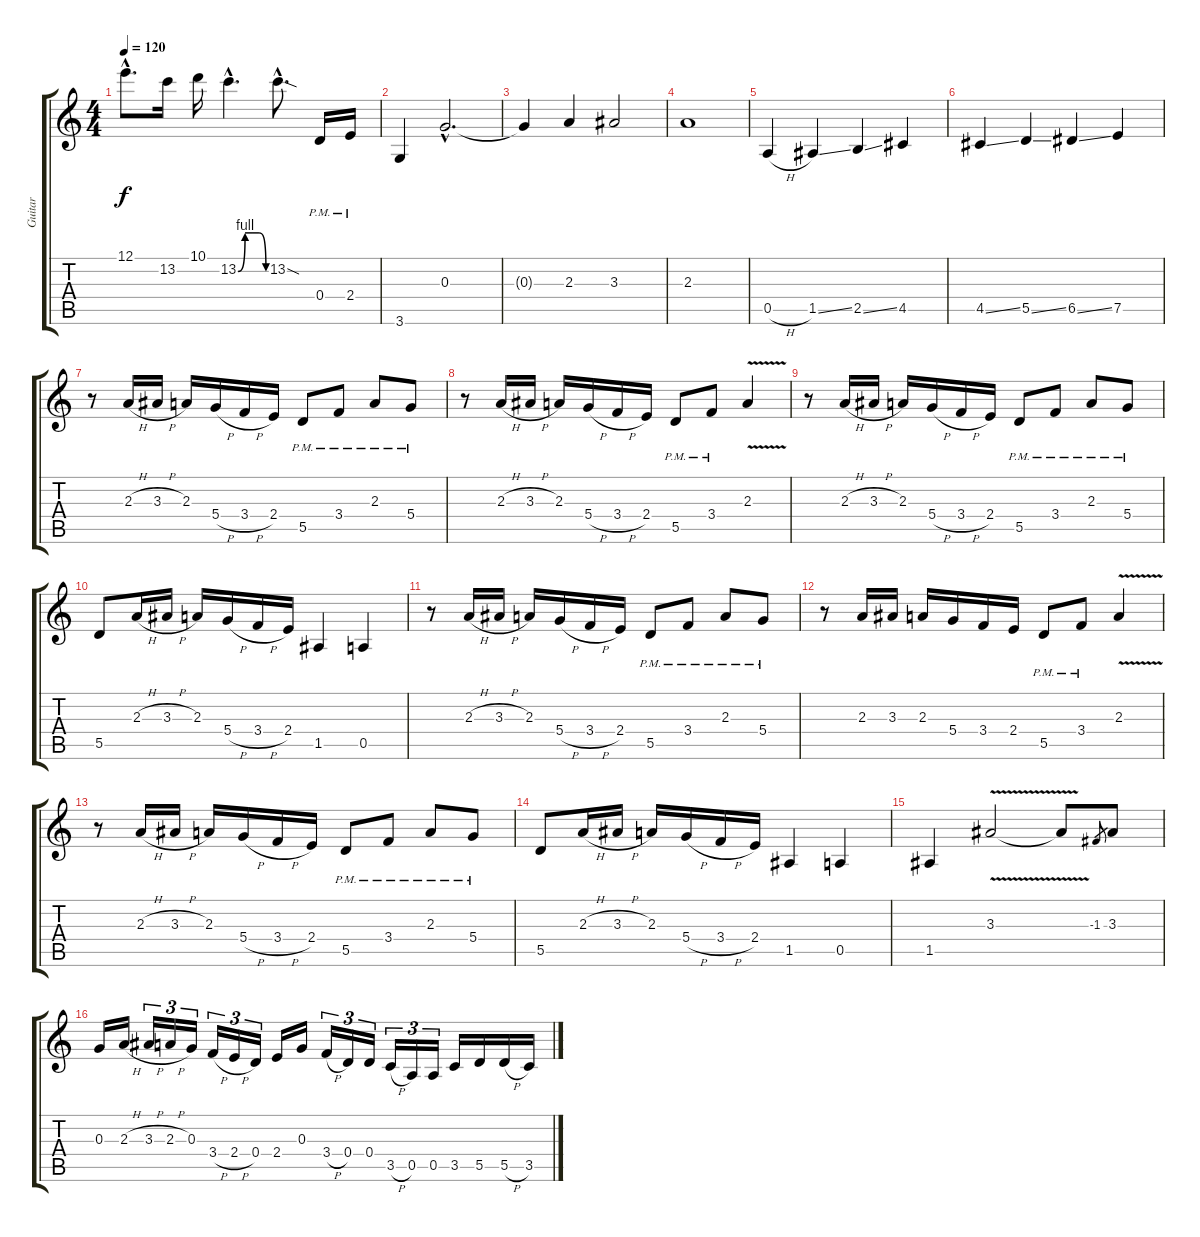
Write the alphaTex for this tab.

\track ("Guitar" "Guitar") {instrument distortionguitar}
\staff {score tabs}
\tuning (E4 B3 G3 D3 A2 E2) {hide}
\ts (4 4)
\tempo 120
\clef g2
\ks c
12.1{hac t}.8{d dy f} 13.2.16 10.1.16 13.2{be (custom 0 0 15 4 30 4 45 4 60 0) hac}.4{d} 13.2{sod hac}.8{d} 0.4{pm}.16 2.4{pm}.16 |
3.6.4 0.3{hac}.2{d} |
0.3{t}.4 2.3.4 3.3.2 |
2.3.1 |
0.5{h}.4 1.5{ss}.4 2.5{ss}.4 4.5.4 |
4.5{ss}.4 5.5{ss}.4 6.5{ss}.4 7.5.4 |
r.8 2.3{h}.16 3.3{h}.16 2.3.16 5.4{h}.16 3.4{h}.16 2.4.16 5.5{pm}.8 3.4{pm}.8 2.3{pm}.8 5.4{pm}.8 |
r.8 2.3{h}.16 3.3{h}.16 2.3.16 5.4{h}.16 3.4{h}.16 2.4.16 5.5{pm}.8 3.4{pm}.8 2.3{v}.4 |
r.8 2.3{h}.16 3.3{h}.16 2.3.16 5.4{h}.16 3.4{h}.16 2.4.16 5.5{pm}.8 3.4{pm}.8 2.3{pm}.8 5.4{pm}.8 |
5.5.8 2.3{h}.16 3.3{h}.16 2.3.16 5.4{h}.16 3.4{h}.16 2.4.16 1.5.4 0.5.4 |
r.8 2.3{h}.16 3.3{h}.16 2.3.16 5.4{h}.16 3.4{h}.16 2.4.16 5.5{pm}.8 3.4{pm}.8 2.3{pm}.8 5.4{pm}.8 |
r.8 2.3.16 3.3.16 2.3.16 5.4.16 3.4.16 2.4.16 5.5{pm}.8 3.4{pm}.8 2.3{v}.4 |
r.8 2.3{h}.16 3.3{h}.16 2.3.16 5.4{h}.16 3.4{h}.16 2.4.16 5.5{pm}.8 3.4{pm}.8 2.3{pm}.8 5.4{pm}.8 |
5.5.8 2.3{h}.16 3.3{h}.16 2.3.16 5.4{h}.16 3.4{h}.16 2.4.16 1.5.4 0.5.4 |
1.5.4 3.3{v}.2 3.3{t}.8 -1.3.8{gr} 3.3.8 |
0.3.16 2.3{h}.16 3.3{h}.16{tu (3 2)} 2.3{h}.16{tu (3 2)} 0.3.16{tu (3 2)} 3.4{h}.16{tu (3 2)} 2.4{h}.16{tu (3 2)} 0.4.16{tu (3 2)} 2.4.16 0.3.16 3.4{h}.16{tu (3 2)} 0.4.16{tu (3 2)} 0.4.16{tu (3 2)} 3.5{h}.16{tu (3 2)} 0.5.16{tu (3 2)} 0.5.16{tu (3 2)} 3.5.16 5.5.16 5.5{h}.16 3.5.16
